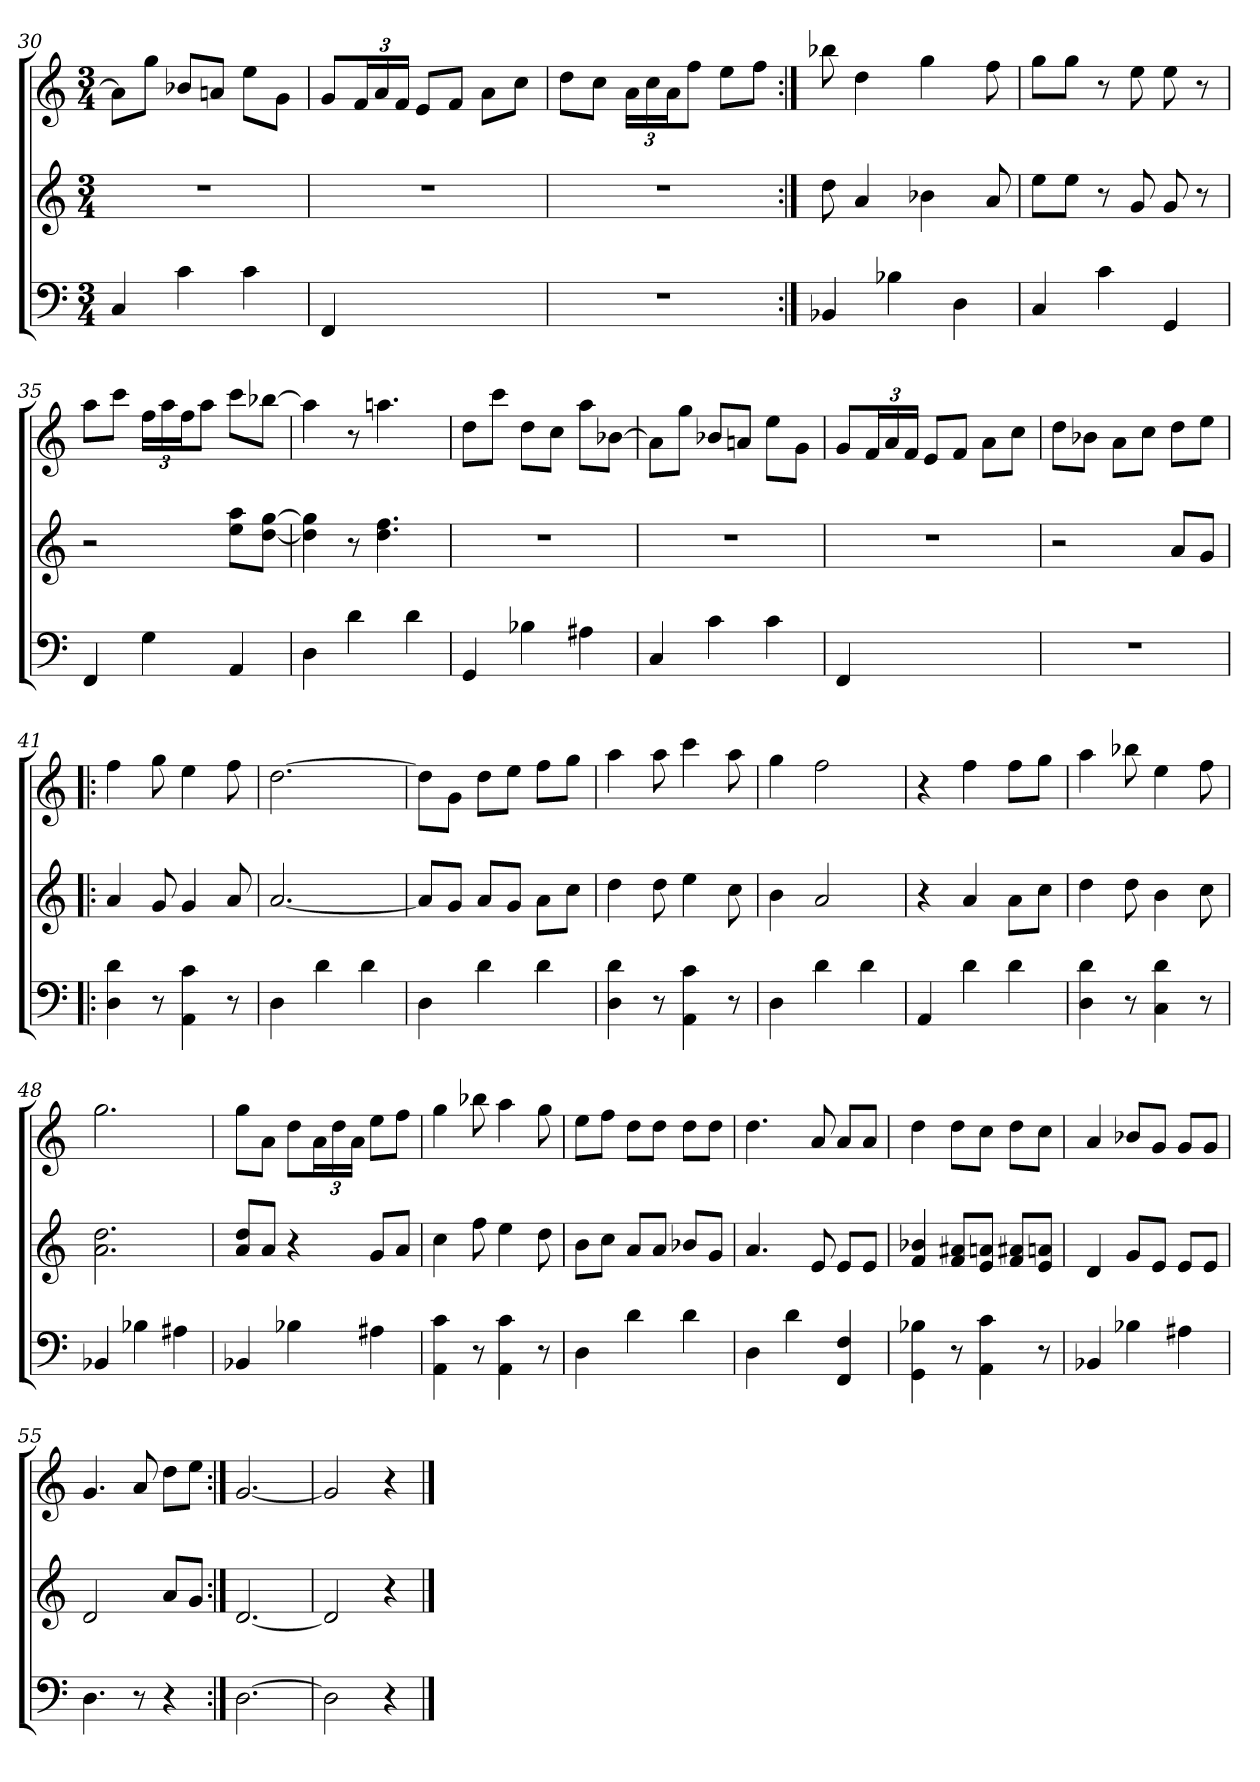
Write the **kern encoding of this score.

**kern	**kern	**kern
*part3	*part2	*part1
*staff3	*staff2	*staff1
*clefF4	*clefG2	*clefG2
*k[]	*k[]	*k[]
*M3/4	*M3/4	*M3/4
=30	=30	=30
4C	2.r	8a#\L]
.	.	8gg\J
4c	.	8b-/L
.	.	8a/J
4c	.	8ee\L
.	.	8g\J
=31	=31	=31
4FF	2.r	8g/L
.	.	24f/L
.	.	24a/
.	.	24f/JJ
2ryy	.	8e/L
.	.	8f/J
.	.	8a\L
.	.	8cc\J
=32	=32	=32
2.r	2.r	8dd\L
.	.	8cc\J
.	.	24a\LL
.	.	24cc\
.	.	24a\J
.	.	8ff\J
.	.	8ee\L
.	.	8ff\J
=33:|!	=33:|!	=33:|!
4BB-	8dd	8bb-
.	4a	4dd
4B-	.	.
.	4b-	4gg
4D	.	.
.	8a	8ff
=34	=34	=34
4C	8ee\L	8gg\L
.	8ee\J	8gg\J
4c	8r	8r
.	8g	8ee
4GG	8g	8ee
.	8r	8r
=35	=35	=35
4FF	2r	8aa\L
.	.	8ccc\J
4G	.	24ff\LL
.	.	24aa\
.	.	24ff\J
.	.	8aa\J
4AA	8aa\ 8ee\L	8ccc\L
.	[8dd\ [8gg\J	[8bb-\J
=36	=36	=36
4D	4dd] 4gg]	4aa#]
4d	8r	8r
.	4.dd 4.ff	4.aa
4d	.	.
=37	=37	=37
4GG	2.r	8dd\L
.	.	8ccc\J
4B-	.	8dd\L
.	.	8cc\J
4A#	.	8aa\L
.	.	[8b-\J
=38	=38	=38
4C	2.r	8a#\L]
.	.	8gg\J
4c	.	8b-/L
.	.	8a/J
4c	.	8ee\L
.	.	8g\J
=39	=39	=39
4FF	2.r	8g/L
.	.	24f/L
.	.	24a/
.	.	24f/JJ
2ryy	.	8e/L
.	.	8f/J
.	.	8a\L
.	.	8cc\J
=40	=40	=40
2.r	2r	8dd\L
.	.	8b-\J
.	.	8a\L
.	.	8cc\J
.	8a/L	8dd\L
.	8g/J	8ee\J
=41!|:	=41!|:	=41!|:
4D 4d	4a	4ff
8r	8g	8gg
4c 4AA	4g	4ee
8r	8a	8ff
=42	=42	=42
4D	[2.a	[2.dd
4d	.	.
4d	.	.
=43	=43	=43
4D	8a/L]	8dd\L]
.	8g/J	8g\J
4d	8a/L	8dd\L
.	8g/J	8ee\J
4d	8a\L	8ff\L
.	8cc\J	8gg\J
=44	=44	=44
4d 4D	4dd	4aa
8r	8dd	8aa
4AA 4c	4ee	4ccc
8r	8cc	8aa
=45	=45	=45
4D	4b	4gg
4d	2a	2ff
4d	.	.
=46	=46	=46
4AA	4r	4r
4d	4a	4ff
4d	8a\L	8ff\L
.	8cc\J	8gg\J
=47	=47	=47
4D 4d	4dd	4aa
8r	8dd	8bb-
4C 4d	4b	4ee
8r	8cc	8ff
=48	=48	=48
4BB-	2.a 2.dd	2.gg
4B-	.	.
4A#	.	.
=49	=49	=49
4BB-	8a/ 8dd/L	8gg\L
.	8a/J	8a\J
4B-	4r	8dd\L
.	.	24a\L
.	.	24dd\
.	.	24a\JJ
4A#	8g/L	8ee\L
.	8a/J	8ff\J
=50	=50	=50
4c 4AA	4cc	4gg
8r	8ff	8bb-
4AA 4c	4ee	4aa
8r	8dd	8gg
=51	=51	=51
4D	8b\L	8ee\L
.	8cc\J	8ff\J
4d	8a/L	8dd\L
.	8a/J	8dd\J
4d	8b-/L	8dd\L
.	8g/J	8dd\J
=52	=52	=52
4D	4.a	4.dd
4d	.	.
.	8e	8a
4F 4FF	8e/L	8a/L
.	8e/J	8a/J
=53	=53	=53
4B- 4GG	4b- 4f	4dd
8r	8f/ 8a#/L	8dd\L
4AA 4c	8e/ 8a/J	8cc\J
.	8f/ 8a#/L	8dd\L
8r	8e/ 8a/J	8cc\J
=54	=54	=54
4BB-	4d	4a
4B-	8g/L	8b-/L
.	8e/J	8g/J
4A#	8e/L	8g/L
.	8e/J	8g/J
=55	=55	=55
4.D	2d	4.g
8r	.	8a
4r	8a/L	8dd\L
.	8g/J	8ee\J
=56:|!	=56:|!	=56:|!
[2.D	[2.d	[2.g
=57	=57	=57
2D]	2d]	2g]
4r	4r	4r
==	==	==
*-	*-	*-
